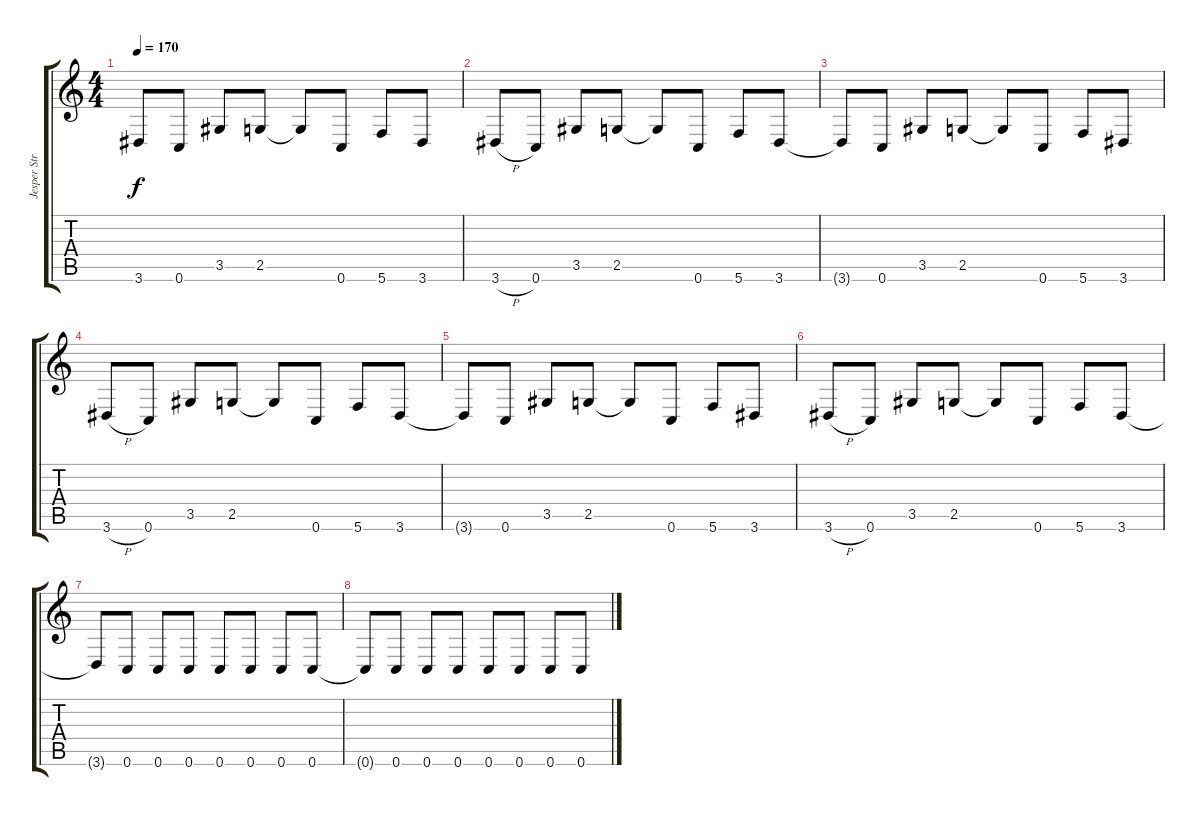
\track ("Jesper Stromblad" "Jesper Str") {instrument distortionguitar}
\staff {score tabs}
\tuning (C4 G3 Eb3 Bb2 F2 C2) {hide}
\ts (4 4)
\tempo 170
\clef g2
\ks c
3.6{t}.8{dy f} 0.6.8 3.5.8 2.5.8 2.5{t}.8 0.6.8 5.6.8 3.6.8 |
3.6{h}.8 0.6.8 3.5.8 2.5.8 2.5{t}.8 0.6.8 5.6.8 3.6.8 |
3.6{t}.8 0.6.8 3.5.8 2.5.8 2.5{t}.8 0.6.8 5.6.8 3.6.8 |
3.6{h}.8 0.6.8 3.5.8 2.5.8 2.5{t}.8 0.6.8 5.6.8 3.6.8 |
3.6{t}.8 0.6.8 3.5.8 2.5.8 2.5{t}.8 0.6.8 5.6.8 3.6.8 |
3.6{h}.8 0.6.8 3.5.8 2.5.8 2.5{t}.8 0.6.8 5.6.8 3.6.8 |
3.6{t}.8 0.6.8 0.6.8 0.6.8 0.6.8 0.6.8 0.6.8 0.6.8 |
0.6{t}.8 0.6.8 0.6.8 0.6.8 0.6.8 0.6.8 0.6.8 0.6.8
